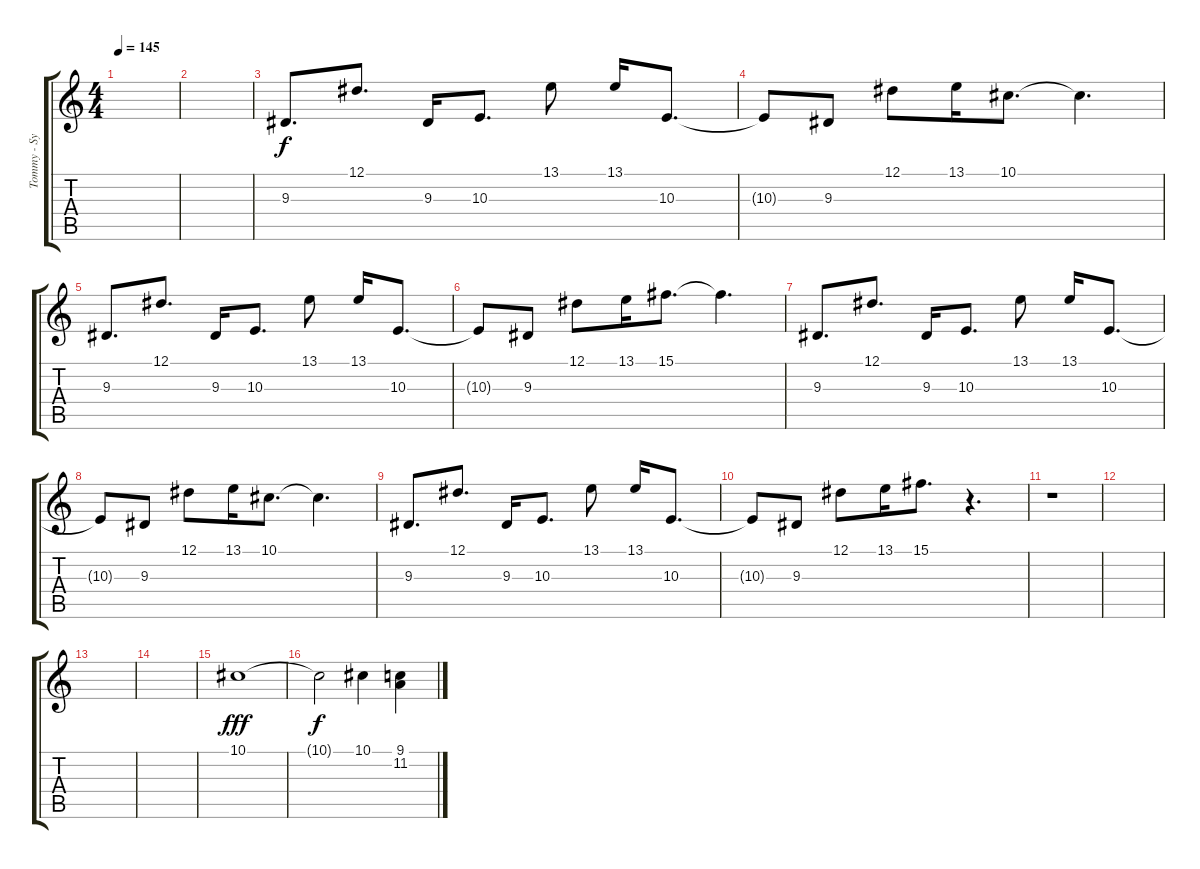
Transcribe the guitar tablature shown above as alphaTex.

\track ("Tommy - Synth" "Tommy - Sy") {instrument koto}
\staff {score tabs}
\tuning (Eb4 Bb3 Gb3 Db3 Ab2 Eb2) {hide}
\ts (4 4)
\tempo 145
\clef g2
\ks c
|
|
9.3.8{d} 12.1.8{d} 9.3.16 10.3.8{d} 13.1.8 13.1.16 10.3.8{d} |
10.3{t}.8 9.3.8 12.1.8 13.1.16 10.1.8{d} 10.1{t}.4{d} |
9.3.8{d} 12.1.8{d} 9.3.16 10.3.8{d} 13.1.8 13.1.16 10.3.8{d} |
10.3{t}.8 9.3.8 12.1.8 13.1.16 15.1.8{d} 15.1{t}.4{d} |
9.3.8{d} 12.1.8{d} 9.3.16 10.3.8{d} 13.1.8 13.1.16 10.3.8{d} |
10.3{t}.8 9.3.8 12.1.8 13.1.16 10.1.8{d} 10.1{t}.4{d} |
9.3.8{d} 12.1.8{d} 9.3.16 10.3.8{d} 13.1.8 13.1.16 10.3.8{d} |
10.3{t}.8 9.3.8 12.1.8 13.1.16 15.1.8{d} r.4{d} |
r.1 |
|
|
|
10.1.1{dy fff} |
10.1{t}.2{dy f} 10.1.4 (9.1 11.2).4
